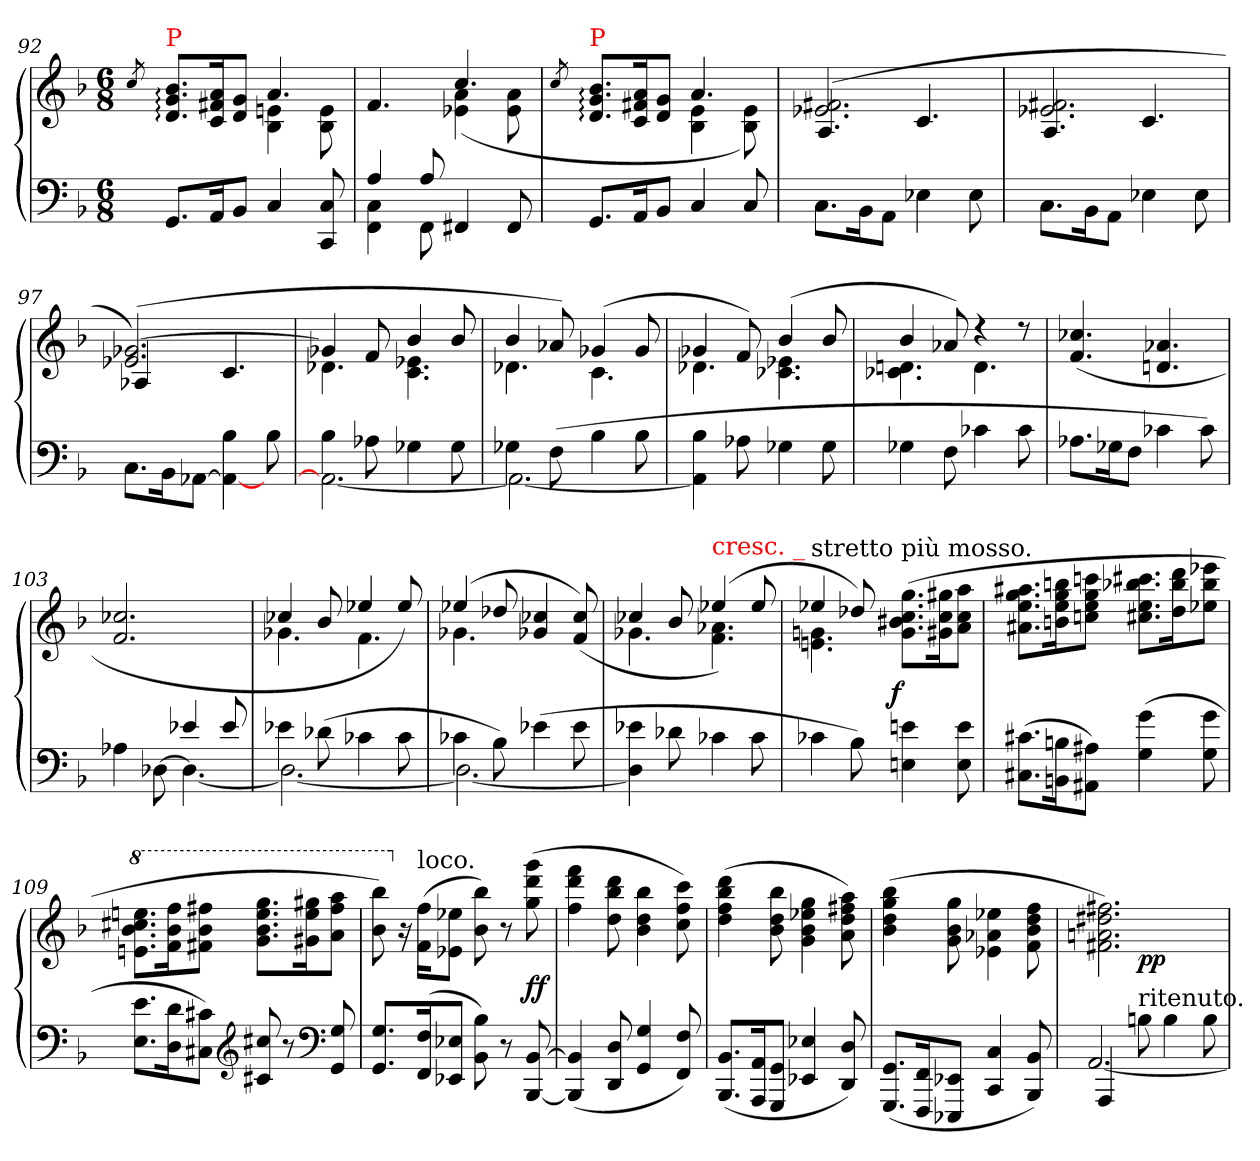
**kern	**kern	**dynam
*part1	*part1	*part1
*staff2	*staff1	*staff1/2
*clefF4	*clefG2	*
*k[b-]	*k[b-]	*
*F:	*F:	*
*M6/8	*M6/8	*
=92	=92	=92
.	8qcc/	.
*	*^	*
!	!LO:TX:a:color=red:t=P	!	!
8.GGL	8.b-: 8.g: 8.d:L	4.ryy	.
16AAk	16a 16f#X 16ck	.	.
8BB-J	8g 8dJ	.	.
4C	4.a	4en 4B-	.
8C 8CC	.	8e 8B-	.
=93	=93	=93	=93
*^	*	*	*
4C\ 4FF\	4A/	4.f	4.ryy	.
8FF\	8A/	.	.	.
4.ryy	4FF#X/	4.cc	(>4a 4e-X	.
.	8FF#/	.	8a 8e-	.
*v	*v	*	*	*
=94	=94	=94	=94
.	8qcc/	.	.
!	!LO:TX:a:color=red:t=P	!	!
8.GG/L	8.b-: 8.g: 8.d:L	4.ryy	.
16AA/k	16a 16f#X 16ck	.	.
8BB-/J	8g 8dJ	.	.
4C/	4.a	4e 4B-	.
8C/	.	8e 8B-)	.
=95	=95	=95	=95
8.C\L	(>2.f#X 2.e-X	4.A/	.
16BB-\k	.	.	.
8AA\J	.	.	.
4E-X\	.	4.c/	.
8E-\	.	.	.
=96	=96	=96	=96
8.C\L	2.f#X 2.e-X	4.A/	.
16BB-\k	.	.	.
8AA\J	.	.	.
4E-X\	.	4.c/	.
8E-\	.	.	.
=97	=97	=97	=97
*^	*	*	*
8.C\L	4.ryy	(>[2.g-X 2.e-X)	4A-X/	.
16BB-k	.	.	.	.
[8AA-XJ	.	.	8ryy	.
4AA-_ 4B-	4ryy	.	4.c/	.
8B-	8ryy	.	.	.
=98	=98	=98	=98	=98
4B-\	2.AA-_	4g-X]	4.d-X	.
8A-X\	.	8f	.	.
4G-X\	.	4b-	4.e-X 4.c	.
8G-\	.	8b-	.	.
=99	=99	=99	=99	=99
4G-X\	2.AA-_	4b-	4.d-X	.
(>8F\	.	8a-X)	.	.
4B-\	.	(>4g-X	4.c	.
8B-\	.	8g-	.	.
*v	*v	*	*	*
=100	=100	=100	=100
4B- 4AA-]	4g-X	4.d-X	.
8A-X\	8f)	.	.
4G-X\	(>4b-	4.e-X 4.c-X	.
8G-\	8b-	.	.
=101	=101	=101	=101
4G-X	4b-	4.c-X 4.dn	.
8F	8a-X)	.	.
4c-X	4rdd	4.d	.
8c-	8rdd	.	.
*	*v	*v	*
=102	=102	=102
8.A-XL	(>4.cc-X 4.f	.
16G-Xk	.	.
8FJ	.	.
4c-X	4.a-X 4.dn	.
8c-)	.	.
=103	=103	=103
*^	*	*
4.ryy	4A-X	2.cc-X 2.f	.
.	[8D-X	.	.
4e-X	4.D-_	.	.
8e-	.	.	.
=104	=104	=104	=104
*	*	*^	*
4e-X\	2.D-_	4cc-X	4.g-X	.
(>8d-X\	.	8b-	.	.
4c-X\	.	4ee-X	4.f	.
8c-\	.	8ee-)	.	.
=105	=105	=105	=105	=105
4c-X\	2.D-_	(>4ee-X	4.g-X	.
8B-\)	.	8dd-	.	.
(>4e-X\	.	4cc-X 4g-X	4.ryy	.
8e-\	.	(>8cc- 8f)	.	.
*v	*v	*	*	*
=106	=106	=106	=106
4e-X\ 4D-]\	4cc-X	4.g-X	.
8d-X\	8b-	.	.
!	!LO:TX:a:color=red:t=cresc. _	!	!
4c-X\	(>4ee-X)	4.a-X 4.f	.
8c-\	8ee-	.	.
=107	=107	=107	=107
!	!LO:TX:a:t=stretto più mosso.	!	!
4c-X	4ee-X	4.gn 4.en	.
8B-)	8dd-X)	.	.
!	!	!	!LO:DY:rj
4en 4En	4.ryy	(>8.gg 8.cc 8.b#X 8.gL	f
.	.	16gg#X 16cc 16g#Xk	.
8e 8E	.	8aa 8cc 8aJ	.
=108	=108	=108	=108
!	!LO:TX:a:color=red:t=cresc. _	!	!
*	*v	*v	*
(>8.c#X 8.C#XL	8.aa#X 8.gg 8.ee 8.a#XL	.
16Bn 16BBnk	16bbn 16gg 16ee 16bnk	.
8A#X 8AA#XJ)	8cccn 8gg 8ee 8ccnJ	.
(>4g 4G	8.ccc#X 8.bb-X 8.ee 8.cc#XL	.
.	16ddd 16bb- 16ddk	.
8g 8G	8eee-X 8bb- 8ee-XJ	.
=109	=109	=109
*	*8va	*
8.e 8.EL	8.eeen 8.ccc#X 8.bb- 8.eenL	.
16d 16Dk	16fff 16bb- 16ffk	.
8c#X 8C#XJ)	8fff#X 8bb- 8ff#XJ	.
*clefG2	*	*
8cc#X 8c#X	8.ggg 8.eee 8.bb- 8.ggL	.
8r	.	.
.	16ggg#X 16eee 16gg#Xk	.
*clefF4	*	*
8G 8GG	8aaa 8fff# 8aaJ	.
=110	=110	=110
8.G 8.GGL	8bbb- 8bb-)	.
*	*X8va	*
.	16r	.
!	!LO:TX:a:t=loco.	!
(<16F 16FFk	(>16ff 16fKL	.
8E-X 8EE-XJ	8ee-X 8e-XJ	.
8B- 8BB-)	8bb- 8b-)	.
8r	8r	.
[8BB- [8BBB-	(>8ggg 8ddd 8gg	ff
=111	=111	=111
(>4BB-] 4BBB-]	4fff 4ddd 4ff	.
8D 8DD	8ddd 8bb- 8dd	.
4G 4GG	4bb- 4dd 4b-	.
8F 8FF)	8ccc 8ff 8cc)	.
=112	=112	=112
(<8.BB- 8.BBB-L	(>4ddd 4bb- 4ff 4dd	.
16AA 16AAAk	.	.
8GG 8GGGJ	8bb- 8dd 8b-	.
4E-X 4EE-X	4gg 4ee-X 4b- 4g	.
8D 8DD)	8aa 8ff#X 8dd 8a)	.
=113	=113	=113
(<8.GG 8.GGGL	(>4bb- 4gg 4dd 4b-	.
16FF 16FFFk	.	.
8EE-X 8EEE-XJ	8gg 8b- 8g	.
4C 4CC	4ee-X\ 4a-X\ 4e-X\	.
8BB- 8BBB-)	8ff 8dd 8b- 8f	.
=114	=114	=114
*^	*^	*
4AAA/	[2.AA/	2.ff#X 2.dd#X 2.an 2.f#X)	4ryy	fz fz
!LO:TX:a:t=ritenuto.	!	!	!	!
8Bn\	.	.	2ryy	p p
4B\	.	.	.	.
8B\	.	.	.	.
*v	*v	*	*	*
*	*v	*v	*
=	=	=
*-	*-	*-
